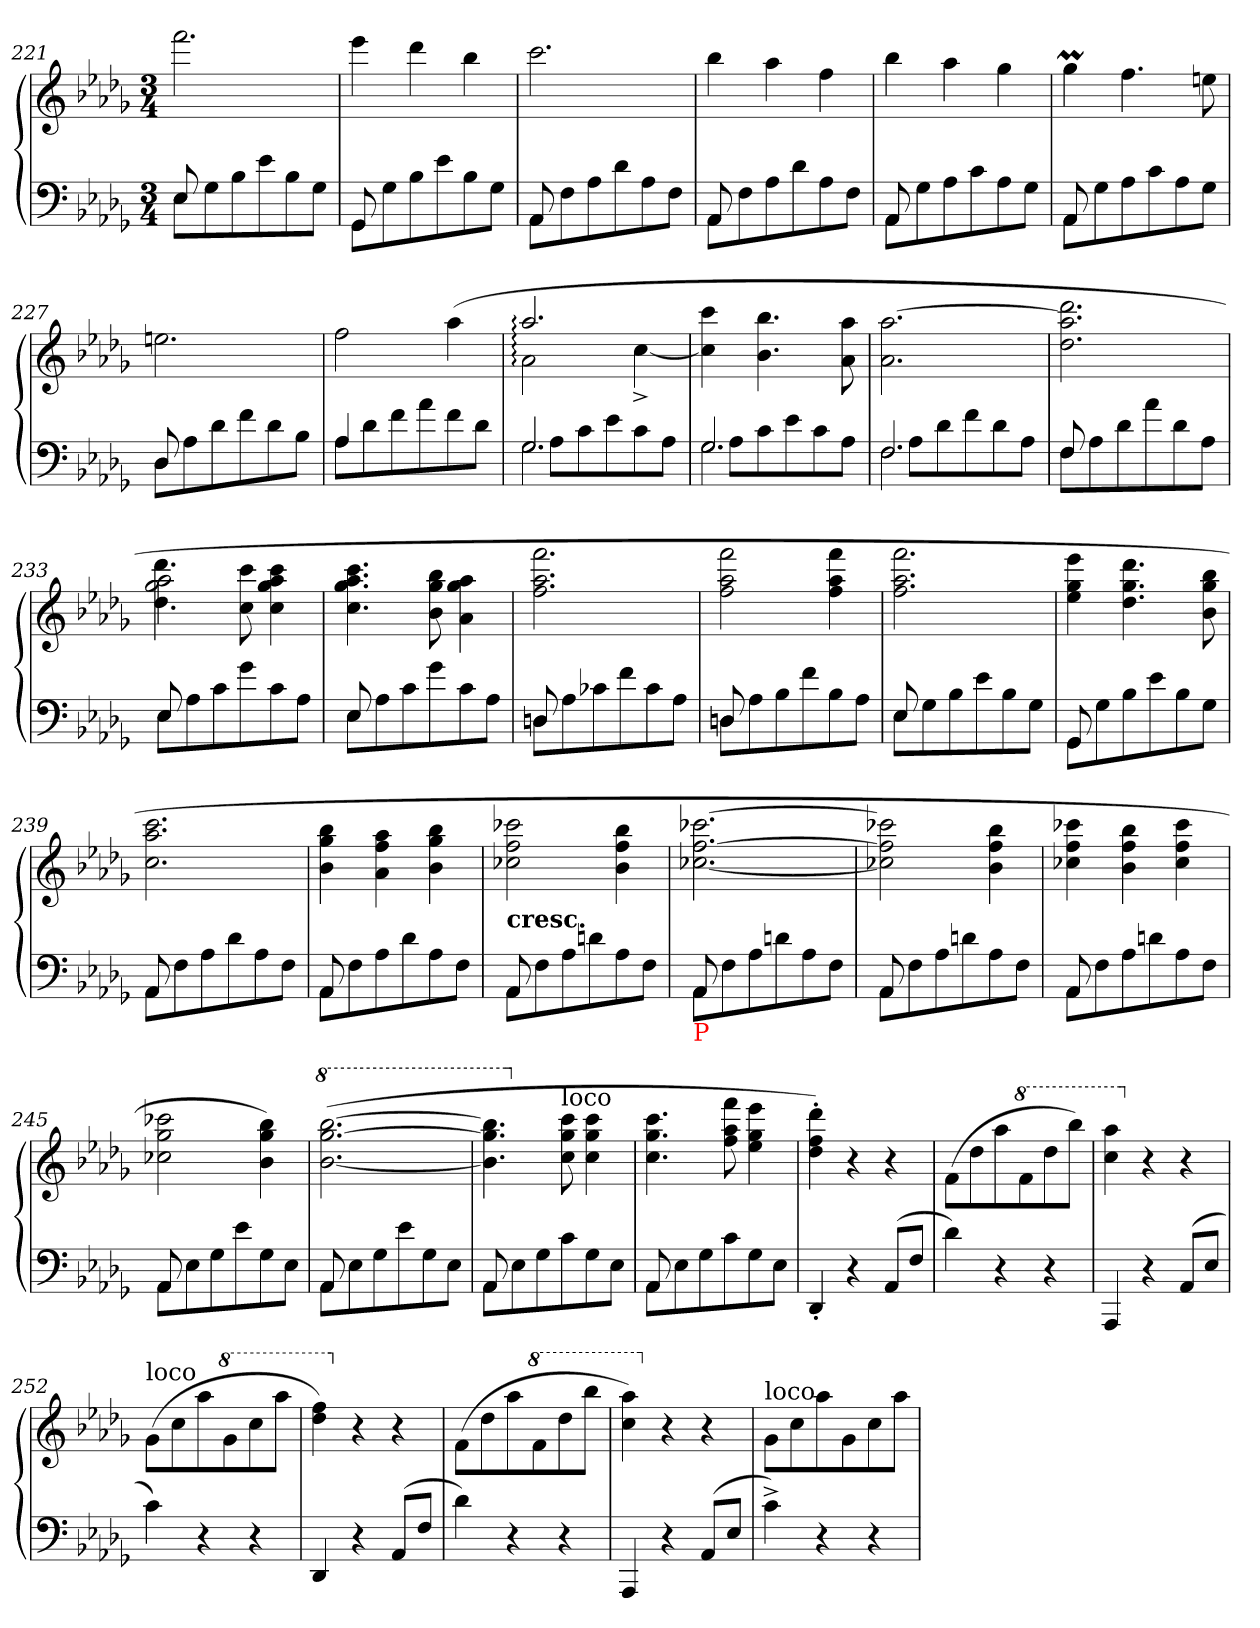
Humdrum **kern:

**kern	**kern
*part1	*part1
*staff2	*staff1
*clefF4	*clefG2
*k[b-e-a-d-g-]	*k[b-e-a-d-g-]
*b-:	*b-:
*M3/4	*M3/4
=221	=221
*^	*
8E-	8E-L	2.fff
8ryy	8G-	.
2ryy	8B-	.
.	8e-	.
.	8B-	.
.	8G-J	.
=222	=222	=222
8GG-	8GG-L	4eee-
8ryy	8G-	.
2ryy	8B-	4ddd-
.	8e-	.
.	8B-	4bb-
.	8G-J	.
=223	=223	=223
8AA-	8AA-L	2.ccc
8ryy	8F	.
2ryy	8A-	.
.	8d-	.
.	8A-	.
.	8FJ	.
=224	=224	=224
8AA-	8AA-L	4bb-
8ryy	8F	.
2ryy	8A-	4aa-
.	8d-	.
.	8A-	4ff
.	8FJ	.
=225	=225	=225
8AA-	8AA-L	4bb-
8ryy	8G-	.
2ryy	8A-	4aa-
.	8c	.
.	8A-	4gg-
.	8G-J	.
=226	=226	=226
8AA-	8AA-L	4gg-M
8ryy	8G-	.
2ryy	8A-	4.ff
.	8c	.
.	8A-	.
.	8G-J	8een
=227	=227	=227
8D-	8D-L	2.een
8ryy	8A-	.
2ryy	8d-	.
.	8f	.
.	8d-	.
.	8B-J	.
=228	=228	=228
4A-	8A-L	2ff
.	8d-	.
2ryy	8f	.
.	8a-	.
.	8f	(>4aa-
.	8d-J	.
=229	=229	=229
!	!LO:N:vis=2.	!
*	*	*^
2.G-/	8G-\	2.aa-:	2a-:
.	8A-L	.	.
.	8c	.	.
.	8e-	.	.
.	8c	.	[4cc^>
.	8A-J	.	.
*	*	*v	*v
=230	=230	=230
!	!LO:N:vis=2.	!
2.G-/	8G-\	4ccc 4cc]
.	8A-L	.
.	8c	4.bb- 4.b-
.	8e-	.
.	8c	.
.	8A-J	8aa- 8a-
=231	=231	=231
!	!LO:N:vis=2.	!
2.F/	8F\	[2.aa- 2.a-
.	8A-L	.
.	8d-	.
.	8f	.
.	8d-	.
.	8A-J	.
=232	=232	=232
8F	8FL	2.ddd- 2.aa-] 2.dd-
8ryy	8A-	.
2ryy	8d-	.
.	8a-	.
.	8d-	.
.	8A-J	.
=233	=233	=233
*	*	*^
8E-	8E-L	2aa-\ 2gg-\	4.ddd-\ 4.dd-\
8ryy	8A-	.	.
2ryy	8c	.	.
.	8g-	.	8ccc 8cc
.	8c	4ryy	4ccc 4aa- 4gg- 4cc
.	8A-J	.	.
*	*	*v	*v
=234	=234	=234
8E-	8E-L	4.ccc 4.aa- 4.gg- 4.cc
8ryy	8A-	.
2ryy	8c	.
.	8g-	8bb- 8gg- 8b-
.	8c	4aa- 4gg- 4a-
.	8A-J	.
=235	=235	=235
8Dn	8DnL	2.fff 2.aa- 2.ff
8ryy	8A-	.
2ryy	8c-X	.
.	8f	.
.	8c-	.
.	8A-J	.
=236	=236	=236
8Dn	8DnL	2fff 2aa- 2ff
8ryy	8A-	.
2ryy	8B-	.
.	8f	.
.	8B-	4fff 4aa- 4ff
.	8A-J	.
=237	=237	=237
8E-	8E-L	2.fff 2.aa- 2.ff
8ryy	8G-	.
2ryy	8B-	.
.	8e-	.
.	8B-	.
.	8G-J	.
=238	=238	=238
8GG-	8GG-L	4eee- 4gg- 4ee-
8ryy	8G-	.
2ryy	8B-	4.ddd- 4.gg- 4.dd-
.	8e-	.
.	8B-	.
.	8G-J	8bb- 8gg- 8b-
=239	=239	=239
8AA-	8AA-L	2.ccc 2.aa- 2.cc
8ryy	8F	.
2ryy	8A-	.
.	8d-	.
.	8A-	.
.	8FJ	.
=240	=240	=240
8AA-	8AA-L	4bb- 4gg- 4b-
8ryy	8F	.
2ryy	8A-	4aa- 4ff 4a-
.	8d-	.
.	8A-	4bb- 4gg- 4b-
.	8FJ	.
=241	=241	=241
!	!	!LO:TX:c:B:t=cresc.
8AA-	8AA-L	2ccc-X 2ff 2cc-X
8ryy	8F	.
2ryy	8A-	.
.	8dn	.
.	8A-	4bb- 4ff 4b-
.	8FJ	.
=242	=242	=242
!LO:TX:b:color=red:t=P	!	!
8AA-	8AA-L	[2.ccc-X [2.ff [2.cc-X
8ryy	8F	.
2ryy	8A-	.
.	8dn	.
.	8A-	.
.	8FJ	.
=243	=243	=243
8AA-	8AA-L	2ccc-X] 2ff] 2cc-X]
8ryy	8F	.
2ryy	8A-	.
.	8dn	.
.	8A-	4bb- 4ff 4b-
.	8FJ	.
=244	=244	=244
8AA-	8AA-L	4ccc-X 4ff 4cc-X
8ryy	8F	.
2ryy	8A-	4bb- 4ff 4b-
.	8dn	.
.	8A-	4ccc- 4ff 4cc-
.	8FJ	.
=245	=245	=245
8AA-	8AA-L	2ccc-X 2gg- 2cc-X
8ryy	8E-	.
2ryy	8G-	.
.	8e-	.
.	8G-	4bb- 4gg- 4b-)
.	8E-J	.
=246	=246	=246
*	*	*8va
8AA-	8AA-L	(>[2.bbb- [2.ggg- [2.bb-
8ryy	8E-	.
2ryy	8G-	.
.	8e-	.
.	8G-	.
.	8E-J	.
=247	=247	=247
8AA-	8AA-L	4.bbb-] 4.ggg-] 4.bb-]
8ryy	8E-	.
2ryy	8G-	.
*	*	*X8va
!	!	!LO:TX:a:t=loco
.	8c	8ccc 8gg- 8cc
.	8G-	4ccc 4gg- 4cc
.	8E-J	.
=248	=248	=248
8AA-	8AA-L	4.ccc 4.gg- 4.cc
8ryy	8E-	.
2ryy	8G-	.
.	8c	8fff 8aa- 8ff
.	8G-	4eee- 4gg- 4ee-
.	8E-J	.
*v	*v	*
=249	=249
4DD-'<	4ddd-'> 4ff'> 4dd-'>)
4r	4r
(>8AA-L	4r
8FJ	.
=250	=250
4d-)	(8fL
.	8dd-
4r	8aa-
*	*8va
.	8ff
4r	8ddd-
.	8bbb-J)
=251	=251
4AAA-	4aaa- 4ccc
*	*X8va
4r	4r
(>8AA-L	4r
8E-J	.
=252	=252
!	!LO:TX:a:t=loco
4c)	(8g-\L
.	8cc
4r	8aa-
*	*8va
.	8gg-
4r	8ccc
.	8aaa-J
=253	=253
4DD-	4fff 4ddd-)
*	*X8va
4r	4r
(>8AA-L	4r
8FJ	.
=254	=254
4d-)	(8f\L
.	8dd-
4r	8aa-
*	*8va
.	8ff
4r	8ddd-
.	8bbb-J
=255	=255
4AAA-	4aaa- 4ccc)
*	*X8va
4r	4r
(>8AA-L	4r
8E-J	.
=256	=256
!	!LO:TX:a:t=loco.
4c^)	8g-L
.	8cc
4r	8aa-
.	8g-
4r	8cc
.	8aa-J
=	=
*-	*-
